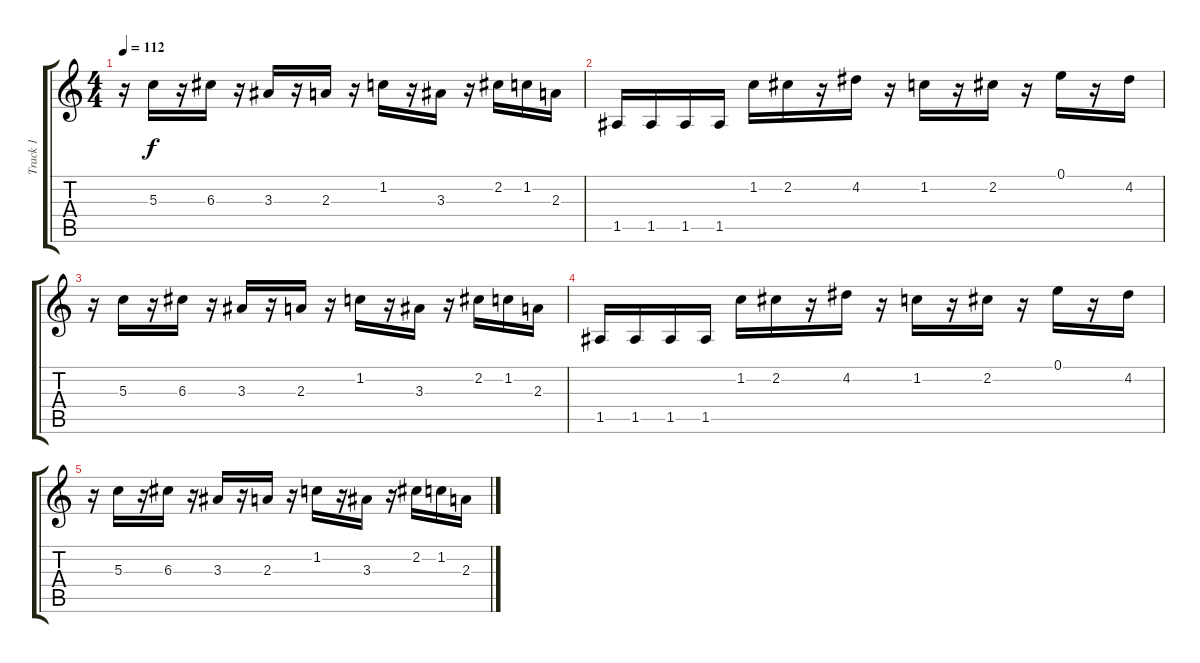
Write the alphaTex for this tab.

\track ("Track 1" "Track 1") {instrument overdrivenguitar}
\staff {score tabs}
\tuning (E4 B3 G3 D3 A2 E2) {hide}
\ts (4 4)
\tempo 112
\clef g2
\ks c
r.16{dy f} 5.3.16 r.16 6.3.16 r.16 3.3.16 r.16 2.3.16 r.16 1.2.16 r.16 3.3.16 r.16 2.2.16 1.2.16 2.3.16 |
1.5.16 1.5.16 1.5.16 1.5.16 1.2.16 2.2.16 r.16 4.2.16 r.16 1.2.16 r.16 2.2.16 r.16 0.1.16 r.16 4.2.16 |
r.16 5.3.16 r.16 6.3.16 r.16 3.3.16 r.16 2.3.16 r.16 1.2.16 r.16 3.3.16 r.16 2.2.16 1.2.16 2.3.16 |
1.5.16 1.5.16 1.5.16 1.5.16 1.2.16 2.2.16 r.16 4.2.16 r.16 1.2.16 r.16 2.2.16 r.16 0.1.16 r.16 4.2.16 |
r.16 5.3.16 r.16 6.3.16 r.16 3.3.16 r.16 2.3.16 r.16 1.2.16 r.16 3.3.16 r.16 2.2.16 1.2.16 2.3.16
